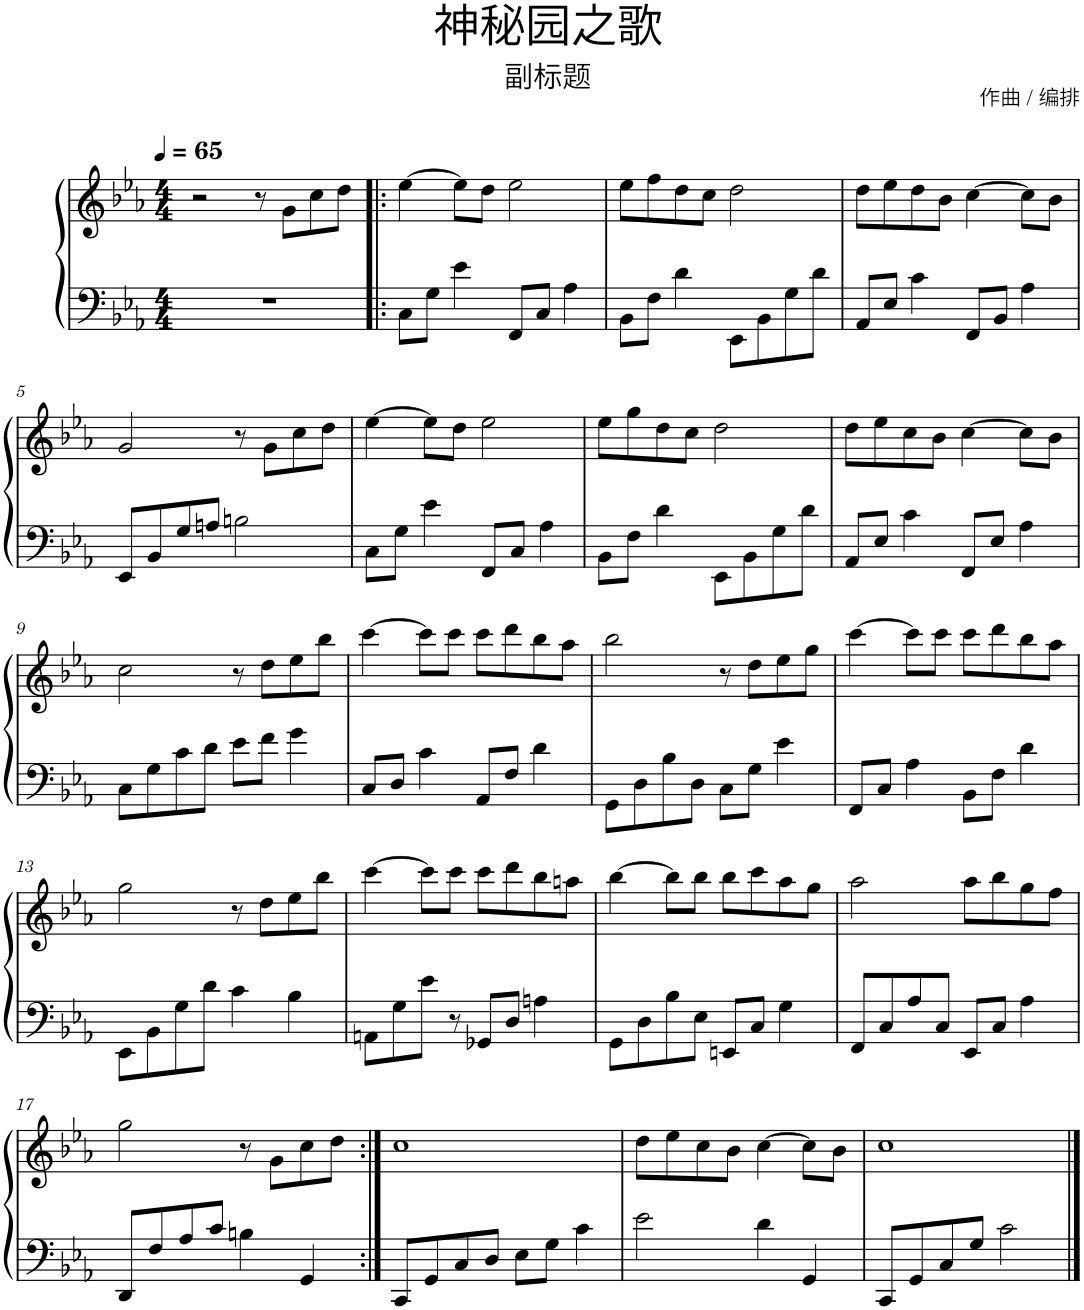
**kern	**kern
*part1	*part1
*staff2	*staff1
*I"钢琴	*
*clefF4	*clefG2
*k[b-e-a-]	*k[b-e-a-]
*M4/4	*M4/4
*MM65	*MM65
=1	=1
1r	2r
.	8r
.	8g\L
.	8cc\
.	8dd\J
=2!|:	=2!|:
8C\L	[4ee-\
8G\J	.
4e-\	8ee-\L]
.	8dd\J
8FF/L	2ee-\
8C/J	.
4A-\	.
=3	=3
8BB-\L	8ee-\L
8F\J	8ff\
4d\	8dd\
.	8cc\J
8EE-\L	2dd\
8BB-\	.
8G\	.
8d\J	.
=4	=4
8AA-/L	8dd\L
8E-/J	8ee-\
4c\	8dd\
.	8b-\J
8FF/L	[4cc\
8BB-/J	.
4A-\	8cc\L]
.	8b-\J
!!LO:LB:g=z
=5	=5
8EE-/L	2g/
8BB-/	.
8G/	.
8An/J	.
2Bn\	8r
.	8g\L
.	8cc\
.	8dd\J
=6	=6
8C\L	[4ee-\
8G\J	.
4e-\	8ee-\L]
.	8dd\J
8FF/L	2ee-\
8C/J	.
4A-\	.
=7	=7
8BB-\L	8ee-\L
8F\J	8gg\
4d\	8dd\
.	8cc\J
8EE-\L	2dd\
8BB-\	.
8G\	.
8d\J	.
=8	=8
8AA-/L	8dd\L
8E-/J	8ee-\
4c\	8cc\
.	8b-\J
8FF/L	[4cc\
8E-/J	.
4A-\	8cc\L]
.	8b-\J
!!LO:LB:g=z
=9	=9
8C\L	2cc\
8G\	.
8c\	.
8d\J	.
8e-\L	8r
8f\J	8dd\L
4g\	8ee-\
.	8bb-\J
=10	=10
8C/L	[4ccc\
8D/J	.
4c\	8ccc\L]
.	8ccc\J
8AA-/L	8ccc\L
8F/J	8ddd\
4d\	8bb-\
.	8aa-\J
=11	=11
8GG\L	2bb-\
8D\	.
8B-\	.
8D\J	.
8C\L	8r
8G\J	8dd\L
4e-\	8ee-\
.	8gg\J
=12	=12
8FF/L	[4ccc\
8C/J	.
4A-\	8ccc\L]
.	8ccc\J
8BB-\L	8ccc\L
8F\J	8ddd\
4d\	8bb-\
.	8aa-\J
!!LO:LB:g=z
=13	=13
8EE-\L	2gg\
8BB-\	.
8G\	.
8d\J	.
4c\	8r
.	8dd\L
4B-\	8ee-\
.	8bb-\J
=14	=14
8AAn\L	[4ccc\
8G\	.
8e-\J	8ccc\L]
8r	8ccc\J
8GG-X/L	8ccc\L
8D/J	8ddd\
4An\	8bb-\
.	8aan\J
=15	=15
8GG\L	[4bb-\
8D\	.
8B-\	8bb-\L]
8E-\J	8bb-\J
8EEn/L	8bb-\L
8C/J	8ccc\
4G\	8aa-\
.	8gg\J
=16	=16
8FF/L	2aa-\
8C/	.
8A-/	.
8C/J	.
8EE-/L	8aa-\L
8C/J	8bb-\
4A-\	8gg\
.	8ff\J
!!LO:LB:g=z
=17	=17
8DD/L	2gg\
8F/	.
8A-/	.
8c/J	.
4Bn\	8r
.	8g\L
4GG/	8cc\
.	8dd\J
=18:|!	=18:|!
8CC/L	1cc
8GG/	.
8C/	.
8D/J	.
8E-\L	.
8G\J	.
4c\	.
=19	=19
2e-\	8dd\L
.	8ee-\
.	8cc\
.	8b-\J
4d\	[4cc\
4GG/	8cc\L]
.	8b-\J
=20	=20
8CC/L	1cc
8GG/	.
8C/	.
8G/J	.
2c\	.
==	==
*-	*-
